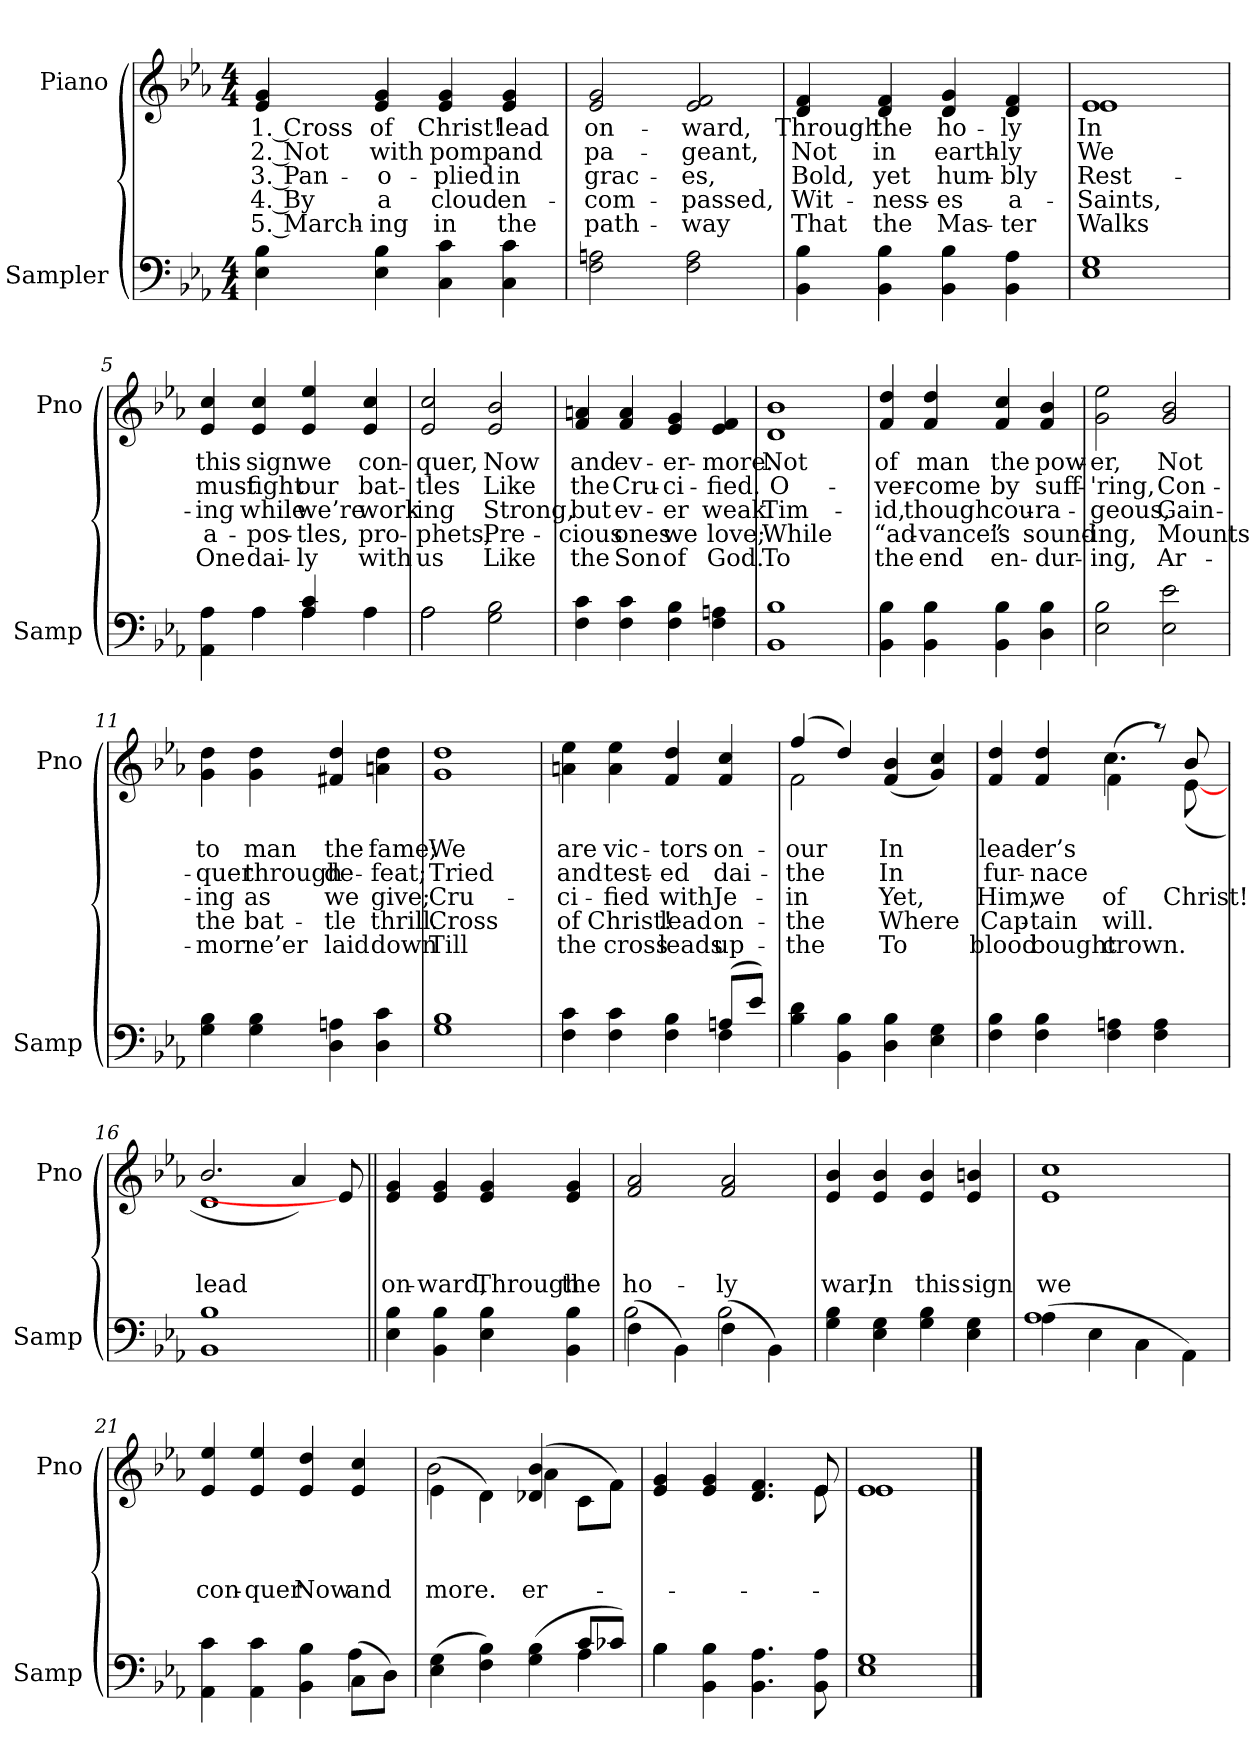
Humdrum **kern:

**kern	**kern	**text	**text	**text	**text	**text
*part2	*part1	*part1	*part1	*part1	*part1	*part1
*staff2	*staff1	*staff1	*staff1	*staff1	*staff1	*staff1
*I"Sampler	*I"Piano	*	*	*	*	*
*I'Samp	*I'Pno	*	*	*	*	*
*clefF4	*clefG2	*	*	*	*	*
*k[b-e-a-]	*k[b-e-a-]	*	*	*	*	*
*E-:	*E-:	*	*	*	*	*
*M4/4	*M4/4	*	*	*	*	*
=1	=1	=1	=1	=1	=1	=1
4E- 4B-	4e- 4g	1. Cross	2. Not	3. Pan-	4. By	5. March-
4E- 4B-	4e- 4g	of	with	-o-	a	-ing
4C 4c	4e- 4g	Christ!	pomp	-plied	cloud	in
4C 4c	4e- 4g	lead	and	in	en-	the
=2	=2	=2	=2	=2	=2	=2
2F 2An	2e- 2g	on-	pa-	grac-	-com-	path-
2F 2A	2e- 2f	-ward,	-geant,	-es,	-passed,	-way
=3	=3	=3	=3	=3	=3	=3
4BB- 4B-	4d 4f	Through	Not	Bold,	Wit-	That
4BB- 4B-	4d 4f	the	in	yet	-ness-	the
4BB- 4B-	4d 4g	ho-	earth-	hum-	-es	Mas-
4BB- 4A-	4d 4f	-ly	-ly	-bly	a-	-ter
=4	=4	=4	=4	=4	=4	=4
*	*^	*	*	*	*	*
1E- 1G	1e-/	1e-	In	We	Rest-	Saints,	Walks
*	*v	*v	*	*	*	*	*
=5	=5	=5	=5	=5	=5	=5
*^	*	*	*	*	*	*
4AA- 4A-	4ryy	4e- 4cc	this	must	-ing	a-	One
4A-\	4A-	4e- 4cc	sign	fight	while	-pos-	dai-
4A- 4c	4A-	4e- 4ee-	we	our	we’re	-tles,	-ly
4A-\	4ryy	4e- 4cc	con-	bat-	work-	pro-	with
=6	=6	=6	=6	=6	=6	=6	=6
2A-\	2A-	2e- 2cc	-quer,	-tles	-ing	-phets,	us
2G 2B-	2ryy	2e- 2b-	Now	Like	Strong,	Pre-	Like
*v	*v	*	*	*	*	*	*
=7	=7	=7	=7	=7	=7	=7
4F 4c	4f 4an	and	the	but	-cious	the
4F 4c	4f 4a	ev-	Cru-	ev-	ones	Son
4F 4B-	4e- 4g	-er-	-ci-	-er	we	of
4F 4An	4e- 4f	-more.	-fied.	weak.	love;	God.
=8	=8	=8	=8	=8	=8	=8
1BB- 1B-	1d 1b-	Not	O-	Tim-	While	To
=9	=9	=9	=9	=9	=9	=9
4BB- 4B-	4f 4dd	of	-ver-	-id,	“ad-	the
4BB- 4B-	4f 4dd	man	-come	though	-vance”	end
4BB- 4B-	4f 4cc	the	by	cou-	is	en-
4D 4B-	4f 4b-	pow-	suff-	-ra-	sound-	-dur-
=10	=10	=10	=10	=10	=10	=10
2E- 2B-	2g 2ee-	-er,	-'ring,	-geous,	-ing,	-ing,
2E- 2e-	2g 2b-	Not	Con-	Gain-	Mounts	Ar-
=11	=11	=11	=11	=11	=11	=11
4G 4B-	4g 4dd	to	-quer	-ing	the	-mor
4G 4B-	4g 4dd	man	through	as	bat-	ne’er
4D 4An	4f#X 4dd	the	de-	we	-tle	laid
4D 4c	4an 4dd	fame;	-feat;	give;	thrill.	down
=12	=12	=12	=12	=12	=12	=12
1G 1B-	1g 1dd	We	Tried	Cru-	Cross	Till
=13	=13	=13	=13	=13	=13	=13
*^	*	*	*	*	*	*
4F 4c	2.ryy	4an 4ee-	are	and	-ci-	of	the
4F 4c	.	4a 4ee-	vic-	test-	-fied	Christ!	cross
4F 4B-	.	4f 4dd	-tors	-ed	with	lead	leads
(8An/L	4F	4f 4cc	on-	dai-	Je-	on-	up-
8e-/J)	.	.	.	.	.	.	.
*v	*v	*	*	*	*	*	*
=14	=14	=14	=14	=14	=14	=14
*	*^	*	*	*	*	*
4B- 4d	(4ff/	2f	our	the	in	the	the
4BB- 4B-	4dd/)	.	.	.	.	.	.
4D 4B-	(4f 4b-	2ryy	In	In	Yet,	Where	To
4E- 4G	4g 4cc)	.	.	.	.	.	.
=15	=15	=15	=15	=15	=15	=15	=15
4F 4B-	4f 4dd	2ryy	lead-	fur-	Him,	Cap-	blood
4F 4B-	4f 4dd	.	-er’s	-nace	we	-tain	bought
4F 4An	(4f\	4.cc	.	.	of	will.	crown.
4F 4A	8r)	.	.	.	.	.	.
.	8b-/	([8e-	.	.	Christ!	.	.
=16	=16	=16	=16	=16	=16	=16	=16
1BB- 1B-	2.b-/	1d	.	.	lead	.	.
.	4a-/)	.	.	.	.	.	.
8ryy	8ryy	8e-]	.	.	.	.	.
=17||	=17||	=17||	=17||	=17||	=17||	=17||	=17||
!	!LO:TX:t=Refrain	!	!	!	!	!	!
*	*v	*v	*	*	*	*	*
4E- 4B-	4e- 4g	.	.	on-	.	.
4BB- 4B-	4e- 4g	.	.	-ward,	.	.
4E- 4B-	4e- 4g	.	.	Through	.	.
4BB- 4B-	4e- 4g	.	.	the	.	.
=18	=18	=18	=18	=18	=18	=18
*^	*	*	*	*	*	*
(4F\	2B-	2f 2a-	.	.	ho-	.	.
4BB-\)	.	.	.	.	.	.	.
(4F\	2B-	2f 2a-	.	.	-ly	.	.
4BB-\)	.	.	.	.	.	.	.
*v	*v	*	*	*	*	*	*
=19	=19	=19	=19	=19	=19	=19
4G\ 4B-\	4e- 4b-	.	.	war;	.	.
4E-\ 4G\	4e- 4b-	.	.	In	.	.
4G\ 4B-\	4e- 4b-	.	.	this	.	.
4E-\ 4G\	4e- 4bn	.	.	sign	.	.
=20	=20	=20	=20	=20	=20	=20
*^	*	*	*	*	*	*
(4A-\	1A-	1e- 1cc	.	.	we	.	.
4E-\	.	.	.	.	.	.	.
4C\	.	.	.	.	.	.	.
4AA-\)	.	.	.	.	.	.	.
=21	=21	=21	=21	=21	=21	=21	=21
4AA- 4c	2.ryy	4e- 4ee-	.	.	con-	.	.
4AA- 4c	.	4e- 4ee-	.	.	-quer	.	.
4BB- 4B-	.	4e- 4dd	.	.	Now	.	.
(8C\L	4A-	4e- 4cc	.	.	and	.	.
8D\J)	.	.	.	.	.	.	.
=22	=22	=22	=22	=22	=22	=22	=22
*	*	*^	*	*	*	*	*
(4E- 4G	2.ryy	(4e-\	2b-	.	.	-more.	.	.
4F 4B-)	.	4d\)	.	.	.	.	.	.
(4G 4B-	.	(4d-X 4b-	4a-	.	.	-er-	.	.
8c/L	4A-	8c\L	4ryy	.	.	.	.	.
8c-X/J)	.	8f\J)	.	.	.	.	.	.
=23	=23	=23	=23	=23	=23	=23	=23	=23
4B-\	4B-	4e- 4g	2..ryy	.	.	.	.	.
4BB- 4B-	2.ryy	4e- 4g	.	.	.	.	.	.
4.BB- 4.A-	.	4.d 4.f	.	.	.	.	.	.
8BB- 8A-	.	8e-/	8e-	.	.	.	.	.
*v	*v	*	*	*	*	*	*	*
=24	=24	=24	=24	=24	=24	=24	=24
1E- 1G	1e-/	1e-	.	.	.	.	.
*	*v	*v	*	*	*	*	*
==	==	==	==	==	==	==
*-	*-	*-	*-	*-	*-	*-
